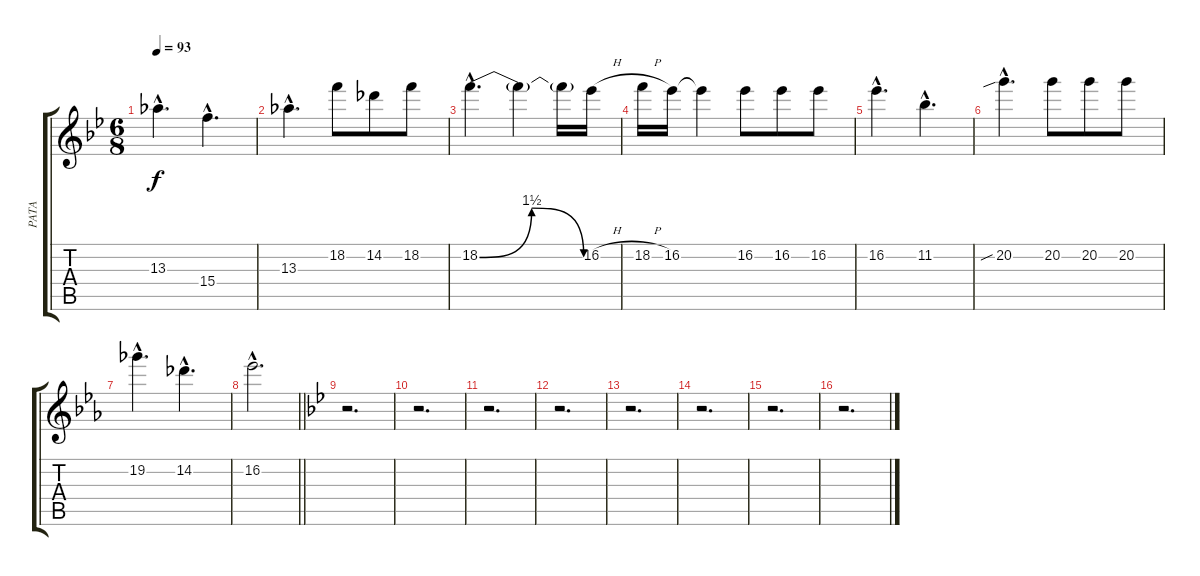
\track ("PATA" "PATA") {instrument electricguitarjazz}
\staff {score tabs}
\tuning (E4 B3 G3 D3 A2 E2) {hide}
\ts (6 8)
\tempo 93
\clef g2
\ks bb
13.3{hac}.4{d dy f} 15.4{hac}.4{d} |
13.3{hac}.4{d} 18.2.8 14.2.8 18.2.8 |
18.2{be (bendrelease 0 0 15 6 50 6 60 0) hac}.4{d} 18.2{t}.4 18.2{t}.16 16.2{h}.16 |
18.2{h}.16 16.2.16 16.2{t}.4 16.2.8 16.2.8 16.2.8 |
16.2{hac}.4{d} 11.2{hac}.4{d} |
20.2{sib hac}.4{d} 20.2.8 20.2.8 20.2.8 |
\ks eb
19.2{hac}.4{d} 14.2{hac}.4{d} |
\barLineRight lightlight
16.2{hac}.2{d} |
\ks bb
r.2{d} |
r.2{d} |
r.2{d} |
r.2{d} |
r.2{d} |
r.2{d} |
r.2{d} |
r.2{d}
